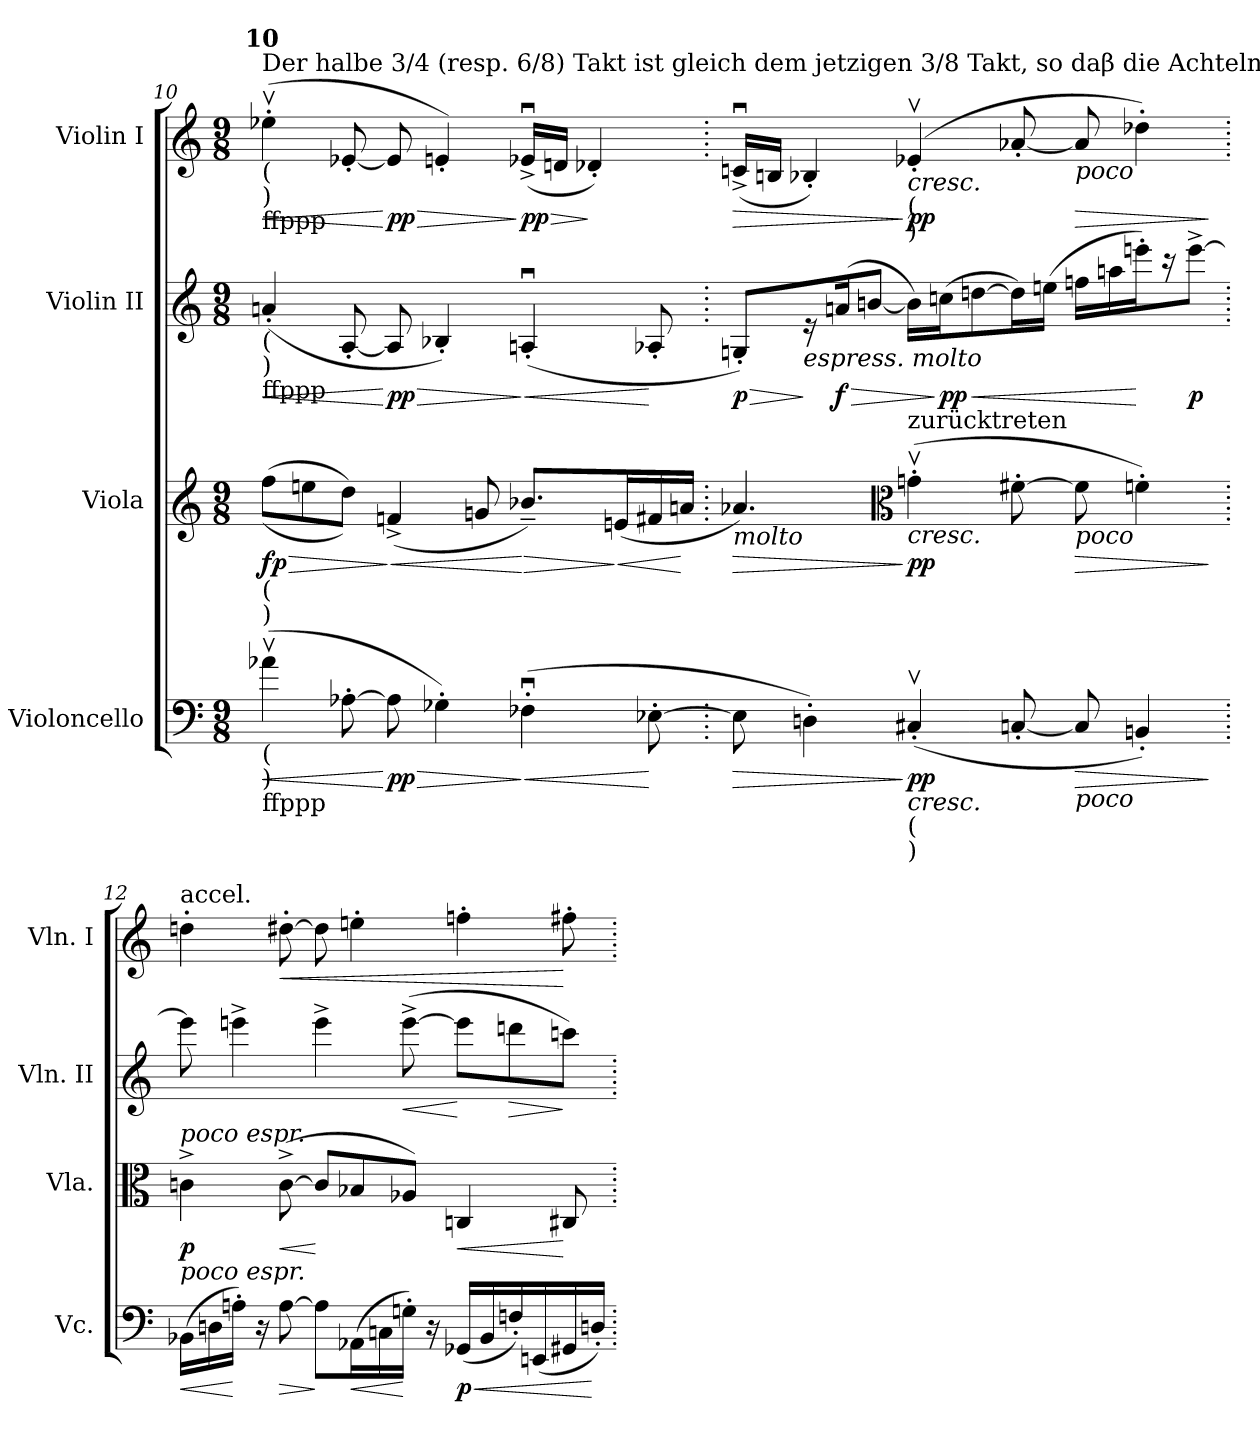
**kern	**dynam	**kern	**dynam	**kern	**dynam	**kern	**dynam
*part4	*part4	*part3	*part3	*part2	*part2	*part1	*part1
*staff4	*staff4	*staff3	*staff3	*staff2	*staff2	*staff1	*staff1
*I"Violoncello	*	*I"Viola	*	*I"Violin II	*	*I"Violin I	*
*I'Vc.	*	*I'Vla.	*	*I'Vln. II	*	*I'Vln. I	*
!!LO:PB:g=z
*clefF4	*	*clefG2	*	*clefG2	*	*clefG2	*
*k[]	*	*k[]	*	*k[]	*	*k[]	*
*C:	*	*C:	*	*C:	*	*C:	*
*M9/8	*	*M9/8	*	*M9/8	*	*M9/8	*
*MM77	*	*MM77	*	*MM77	*	*MM77	*
=10	=10	=10	=10	=10	=10	=10	=10
!	!	!	!	!	!	!LO:TX:b:t=(	!
!	!	!	!	!	!	!LO:TX:b:t=)	!
!	!	!	!	!	!	!LO:TX:a:t=Der halbe 3/4 (resp. 6/8) Takt ist gleich dem jetzigen 3/8 Takt, so daβ die Achteln, wie auch im Folgenden, gleich bleiben.	!
!	!	!	!	!	!	!LO:TX:b:t=ffppp	!
!	!	!	!	!	!	!LO:TX:a:B:cj:t=10	!
!	!	!	!	!LO:TX:b:t=(	!	!	!
!	!	!	!	!LO:TX:b:t=)	!	!	!
!	!	!	!	!LO:TX:b:t=ffppp	!	!	!
!	!	!LO:TX:b:t=(	!	!	!	!	!
!	!	!LO:TX:b:t=)	!	!	!	!	!
!LO:TX:b:t=(	!	!	!	!	!	!	!
!LO:TX:b:t=)	!	!	!	!	!	!	!
!LO:TX:b:t=ffppp	!	!	!	!	!	!	!
!	!LO:HP:b	!	!LO:HP:b	!	!LO:HP:b	!	!LO:HP:b
(4a-Xvi\	<	((8ffi\L	> fp	(4an'i/	<	(4ee-Xv'i\	<
.	.	8eeni\	.	.	.	.	.
[>8A-X'i\	.	8ddi\J))	.	[<8A'i/	.	[<8e-X'i/	.
!	!LO:HP:n=1:b	!	!LO:HP:n=1:b	!	!LO:HP:n=1:b	!	!LO:HP:n=1:b
8A-i\]	[ > pp	(4fn^i/	] <	8Ai/]	[ > pp	8e-i/]	[ > pp
4G-X'i\)	.	.	.	4B-X'i/)	.	4en'i/)	.
.	.	8gni/	.	.	.	.	.
!	!LO:HP:n=1:b	!	!LO:HP:n=1:b	!	!LO:HP:n=1:b	!	!LO:HP:n=1:b
(4F-Xu'i\	] <	8.b-X~i/L)	[ >	(4Anu'i/	] <	(16e-Xu^i/LL	] > pp
.	.	.	.	.	.	16dni/JJ	.
.	.	.	.	.	.	4d-X'i/)	]
!	!	!	!LO:HP:n=1:b	!	!	!	!
.	.	(16eni/L	] <	.	.	.	.
[>8E-X'i\	[	16f#Xi/	.	8A-X'i/	[	.	.
.	.	16ani/JJ	[	.	.	.	.
=11.	=11.	=11.	=11.	=11.	=11.	=11.	=11.
!	!	!LO:TX:b:i:t=molto	!	!	!	!	!
!	!LO:HP:b	!	!LO:HP:b	!	!LO:HP:b	!	!LO:HP:b
8E-i\]	>	4.a-Xi/)	>	8Gn'i/L)	> p	(16cnu^i/LL	>
.	.	.	.	.	.	16Bni/JJ	.
!	!	!	!	!LO:TX:b:i:t=espress. molto	!	!	!
4Dn'i\)	.	.	.	16r	]	4B-X'i/)	.
!	!	!	!	!	!LO:HP:b	!	!
.	.	.	.	(16ani/k	> f	.	.
.	.	.	.	[>8bni/J	.	.	.
*	*	*clefC3	*	*	*	*	*
!	!	!	!	!	!	!LO:TX:b:t=(	!
!	!	!	!	!	!	!LO:TX:b:t=)	!
!	!	!LO:TX:a:t=zurücktreten	!	!	!	!	!
!LO:TX:b:t=(	!	!	!	!	!	!	!
!LO:TX:b:t=)	!	!	!	!	!	!	!
!	!LO:HP:n=1:b	!	!LO:HP:n=1:b	!	!	!	!LO:HP:n=1:b
(4C#Xv'i/	] < pp	(4gnv'i\	] < pp	16bi\LL])	.	(4e-Xv'i/	] < pp
.	.	.	.	(16ccni\J	] pp	.	.
!	!	!	!	!	!LO:HP:b	!	!
.	.	.	.	[>8ddni\	<	.	.
[<8Cn'i/	.	[>8f#X'i\	.	16ddi\L])	.	[<8a-X'i/	.
.	.	.	.	(16eeni\JJ	.	.	.
!	!	!	!	!	!	!LO:TX:b:i:t=poco	!
!	!	!LO:TX:b:i:t=poco	!	!	!	!	!
!LO:TX:b:i:t=poco	!	!	!	!	!	!	!
!	!LO:HP:b	!	!LO:HP:b	!	!	!	!LO:HP:b
8Ci/]	>	8f#i\]	>	16ffni\LL	.	8a-i/]	>
.	.	.	.	16aani\	.	.	.
4BBn'i/)	[	4fn'i\)	[	16eeen'i\J)	[	4dd-X'i\)	[
.	.	.	.	16r	.	.	.
.	.	.	.	[>8eee^i\J	p	.	.
.	]	.	]	.	.	.	]
!!LO:LB:g=z
=12.	=12.	=12.	=12.	=12.	=12.	=12.	=12.
!	!	!	!	!	!	!LO:TX:t=accel.	!
!	!	!LO:TX:a:i:t=poco espr.	!	!	!	!	!
!LO:TX:a:i:t=poco espr.	!	!	!	!	!	!	!
!	!LO:HP:b	!	!	!	!	!	!
(16BB-Xi\LL	<	4cn^i\	p	8eeei\]	.	4ddn'i\	.
16Dni\	.	.	.	.	.	.	.
16An'i\JJ)	[	.	.	4eeen^i\	.	.	.
16r	.	.	.	.	.	.	.
!	!LO:HP:b	!	!LO:HP:b	!	!	!	!LO:HP:b
[>8Ai\	>	([>8c^i\	<	.	.	[>8dd#X'i\	<
8Ai\L]	]	8ci/L]	[	4eee^i\	.	8dd#i\]	.
!	!LO:HP:b	!	!	!	!	!	!
(16AA-Xi\L	<	8B-Xi/	.	.	.	4een'i\	.
16Cni\	.	.	.	.	.	.	.
!	!	!	!	!	!LO:HP:b	!	!
16Gn'i\JJ)	[	8A-Xi/J)	.	([>8eee^i\	<	.	.
16r	.	.	.	.	.	.	.
!	!LO:HP:b	!	!LO:HP:b	!	!	!	!
(16GG-Xi/LL	< p	4Cni/	<	8eeei\L]	[	4ffn'i\	.
16BB-i/	.	.	.	.	.	.	.
!	!	!	!	!	!LO:HP:b	!	!
16Fn'i/)	.	.	.	8dddni\	>	.	.
(16EEni/	.	.	.	.	.	.	.
16GG#Xi/	.	8C#Xi/	[	8cccni\J)	]	8ff#X'i\	[
16Dn'i/JJ)	[	.	.	.	.	.	.
=.	=.	=.	=.	=.	=.	=.	=.
*-	*-	*-	*-	*-	*-	*-	*-
